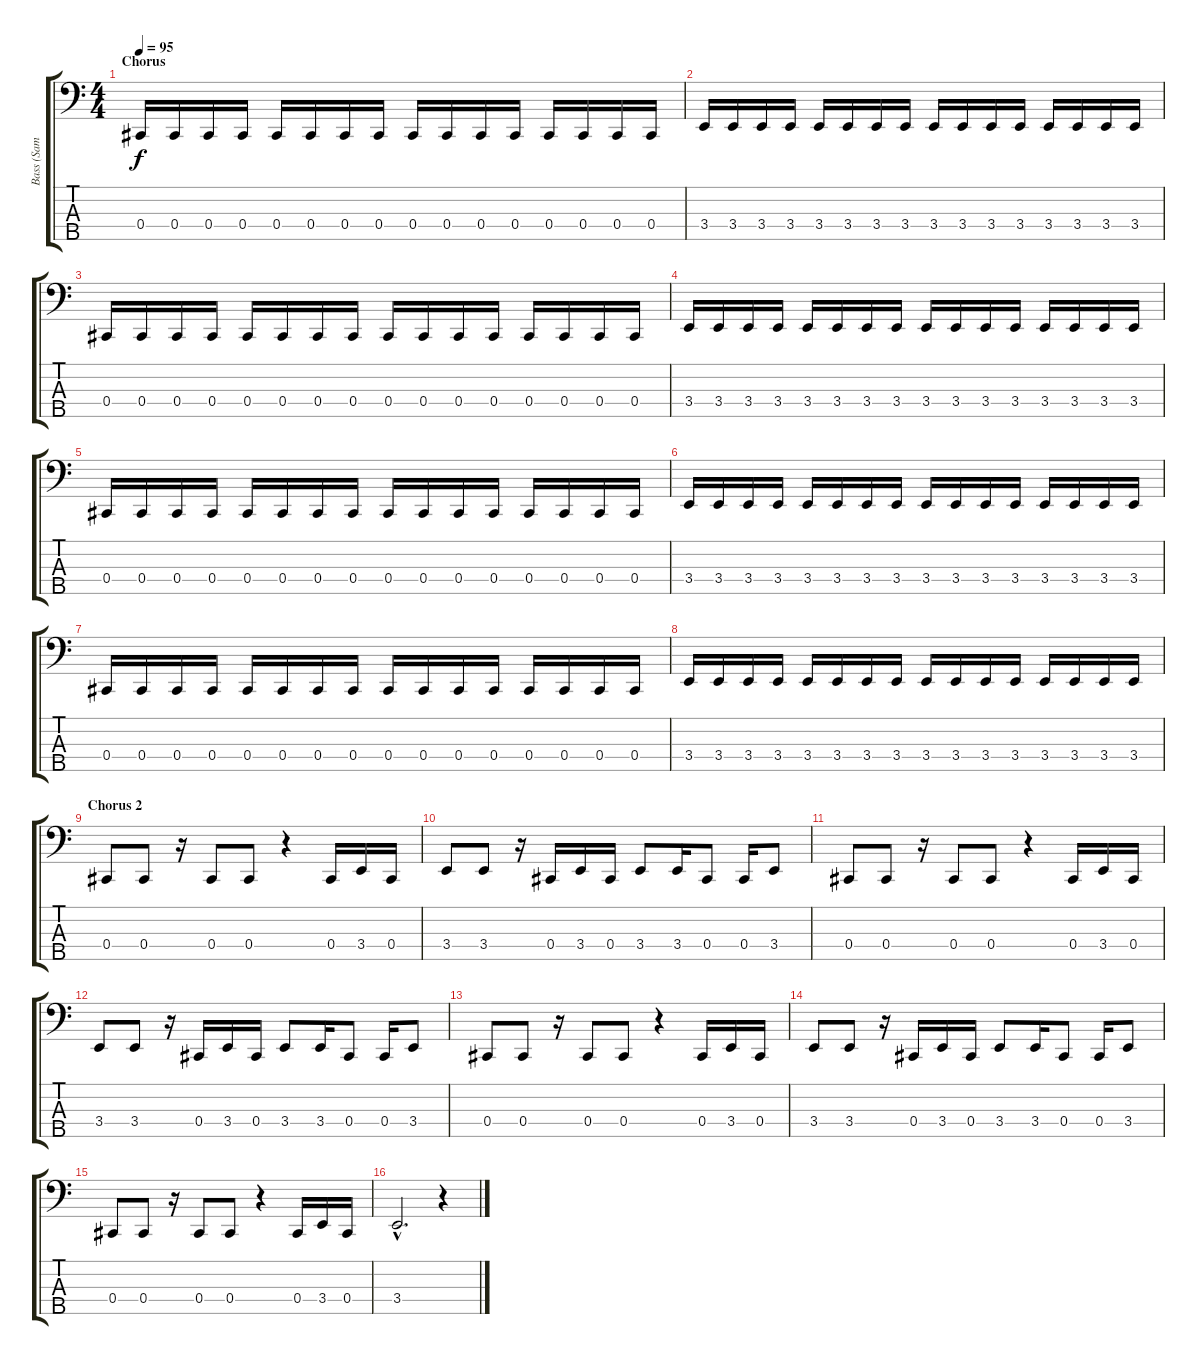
\track ("Bass (Sam Rivers)" "Bass (Sam ") {instrument electricbassfinger}
\staff {score tabs}
\tuning (E2 B1 Gb1 Db1 Ab0) {hide}
\ts (4 4)
\section ("" "Chorus")
\tempo 95
\clef f4
\ks c
0.4.16{dy f} 0.4.16 0.4.16 0.4.16 0.4.16 0.4.16 0.4.16 0.4.16 0.4.16 0.4.16 0.4.16 0.4.16 0.4.16 0.4.16 0.4.16 0.4.16 |
3.4.16 3.4.16 3.4.16 3.4.16 3.4.16 3.4.16 3.4.16 3.4.16 3.4.16 3.4.16 3.4.16 3.4.16 3.4.16 3.4.16 3.4.16 3.4.16 |
0.4.16 0.4.16 0.4.16 0.4.16 0.4.16 0.4.16 0.4.16 0.4.16 0.4.16 0.4.16 0.4.16 0.4.16 0.4.16 0.4.16 0.4.16 0.4.16 |
3.4.16 3.4.16 3.4.16 3.4.16 3.4.16 3.4.16 3.4.16 3.4.16 3.4.16 3.4.16 3.4.16 3.4.16 3.4.16 3.4.16 3.4.16 3.4.16 |
0.4.16 0.4.16 0.4.16 0.4.16 0.4.16 0.4.16 0.4.16 0.4.16 0.4.16 0.4.16 0.4.16 0.4.16 0.4.16 0.4.16 0.4.16 0.4.16 |
3.4.16 3.4.16 3.4.16 3.4.16 3.4.16 3.4.16 3.4.16 3.4.16 3.4.16 3.4.16 3.4.16 3.4.16 3.4.16 3.4.16 3.4.16 3.4.16 |
0.4.16 0.4.16 0.4.16 0.4.16 0.4.16 0.4.16 0.4.16 0.4.16 0.4.16 0.4.16 0.4.16 0.4.16 0.4.16 0.4.16 0.4.16 0.4.16 |
3.4.16 3.4.16 3.4.16 3.4.16 3.4.16 3.4.16 3.4.16 3.4.16 3.4.16 3.4.16 3.4.16 3.4.16 3.4.16 3.4.16 3.4.16 3.4.16 |
\section ("" "Chorus 2")
0.4.8 0.4.8 r.16 0.4.8 0.4.8 r.4 0.4.16 3.4.16 0.4.16 |
3.4.8 3.4.8 r.16 0.4.16 3.4.16 0.4.16 3.4.8 3.4.16 0.4.8 0.4.16 3.4.8 |
0.4.8 0.4.8 r.16 0.4.8 0.4.8 r.4 0.4.16 3.4.16 0.4.16 |
3.4.8 3.4.8 r.16 0.4.16 3.4.16 0.4.16 3.4.8 3.4.16 0.4.8 0.4.16 3.4.8 |
0.4.8 0.4.8 r.16 0.4.8 0.4.8 r.4 0.4.16 3.4.16 0.4.16 |
3.4.8 3.4.8 r.16 0.4.16 3.4.16 0.4.16 3.4.8 3.4.16 0.4.8 0.4.16 3.4.8 |
0.4.8 0.4.8 r.16 0.4.8 0.4.8 r.4 0.4.16 3.4.16 0.4.16 |
3.4{hac}.2{d} r.4
